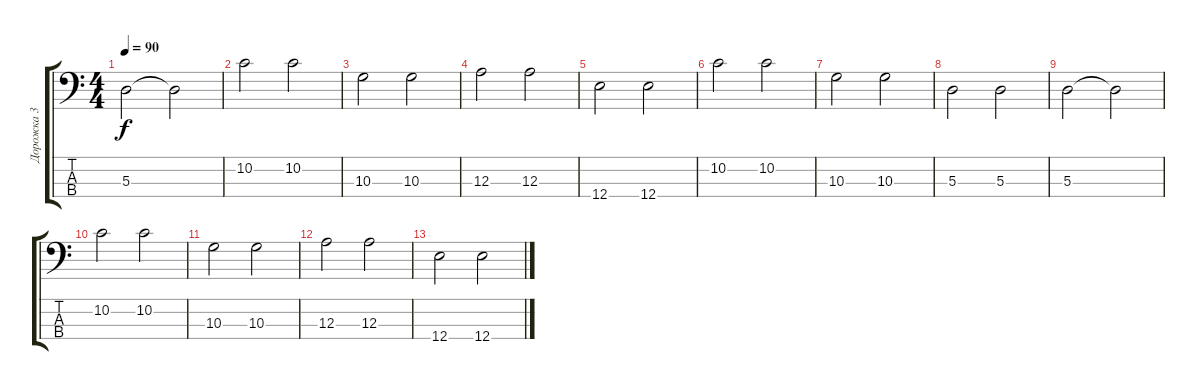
\track ("Дорожка 3" "Дорожка 3") {instrument fretlessbass}
\staff {score tabs}
\tuning (G2 D2 A1 E1) {hide}
\ts (4 4)
\tempo 90
\clef f4
\ks c
5.3.2{dy f} 5.3{t}.2 |
10.2.2 10.2.2 |
10.3.2 10.3.2 |
12.3.2 12.3.2 |
12.4.2 12.4.2 |
10.2.2 10.2.2 |
10.3.2 10.3.2 |
5.3.2 5.3.2 |
5.3.2 5.3{t}.2 |
10.2.2 10.2.2 |
10.3.2 10.3.2 |
12.3.2 12.3.2 |
12.4.2 12.4.2
